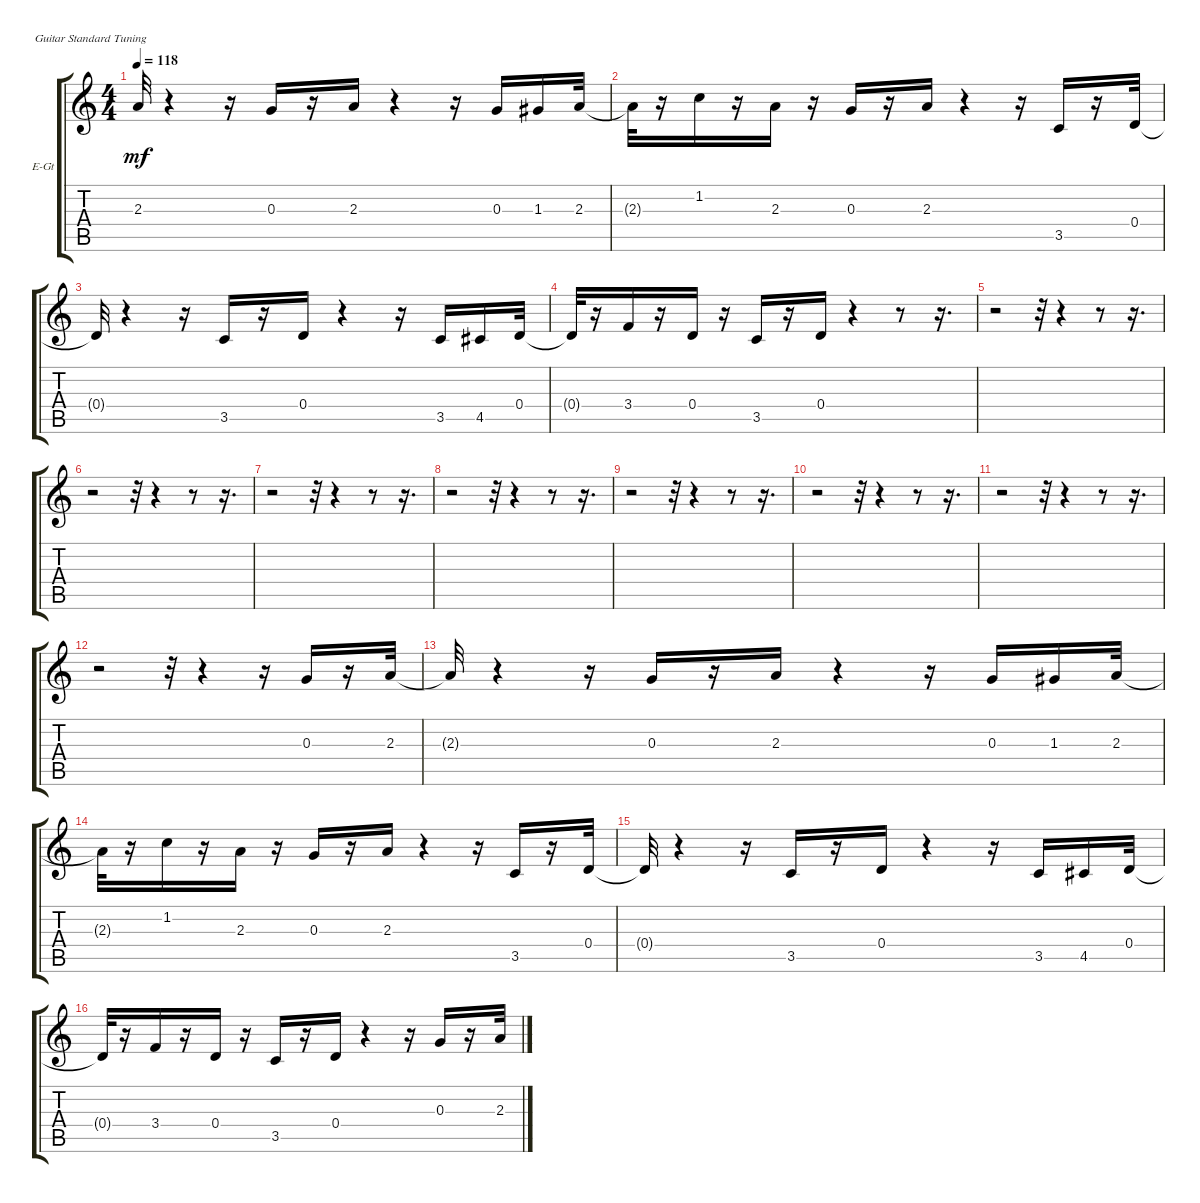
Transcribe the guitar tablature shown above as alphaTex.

\bracketExtendMode groupsimilarinstruments
\firstSystemTrackNameOrientation horizontal
\otherSystemsTrackNameOrientation horizontal
\track ("Guitar3" "E-Gt") {instrument electricguitarclean}
\staff {score tabs}
\tuning (E4 B3 G3 D3 A2 E2)
\ts (4 4)
\tempo 118
\clef g2
\ks c
2.3{t}.32{dy mf} r.4 r.16 0.3.16 r.16 2.3.16 r.4 r.16 0.3.16 1.3.16 2.3.32 |
2.3{t}.32 r.16 1.2.16 r.16 2.3.16 r.16 0.3.16 r.16 2.3.16 r.4 r.16 3.5.16 r.16 0.4.32 |
0.4{t}.32 r.4 r.16 3.5.16 r.16 0.4.16 r.4 r.16 3.5.16 4.5.16 0.4.32 |
0.4{t}.32 r.16 3.4.16 r.16 0.4.16 r.16 3.5.16 r.16 0.4.16 r.4 r.8 r.16{d} |
r.2 r.32 r.4 r.8 r.16{d} |
r.2 r.32 r.4 r.8 r.16{d} |
r.2 r.32 r.4 r.8 r.16{d} |
r.2 r.32 r.4 r.8 r.16{d} |
r.2 r.32 r.4 r.8 r.16{d} |
r.2 r.32 r.4 r.8 r.16{d} |
r.2 r.32 r.4 r.8 r.16{d} |
r.2 r.32 r.4 r.16 0.3.16 r.16 2.3.32 |
2.3{t}.32 r.4 r.16 0.3.16 r.16 2.3.16 r.4 r.16 0.3.16 1.3.16 2.3.32 |
2.3{t}.32 r.16 1.2.16 r.16 2.3.16 r.16 0.3.16 r.16 2.3.16 r.4 r.16 3.5.16 r.16 0.4.32 |
0.4{t}.32 r.4 r.16 3.5.16 r.16 0.4.16 r.4 r.16 3.5.16 4.5.16 0.4.32 |
0.4{t}.32 r.16 3.4.16 r.16 0.4.16 r.16 3.5.16 r.16 0.4.16 r.4 r.16 0.3.16 r.16 2.3.32
